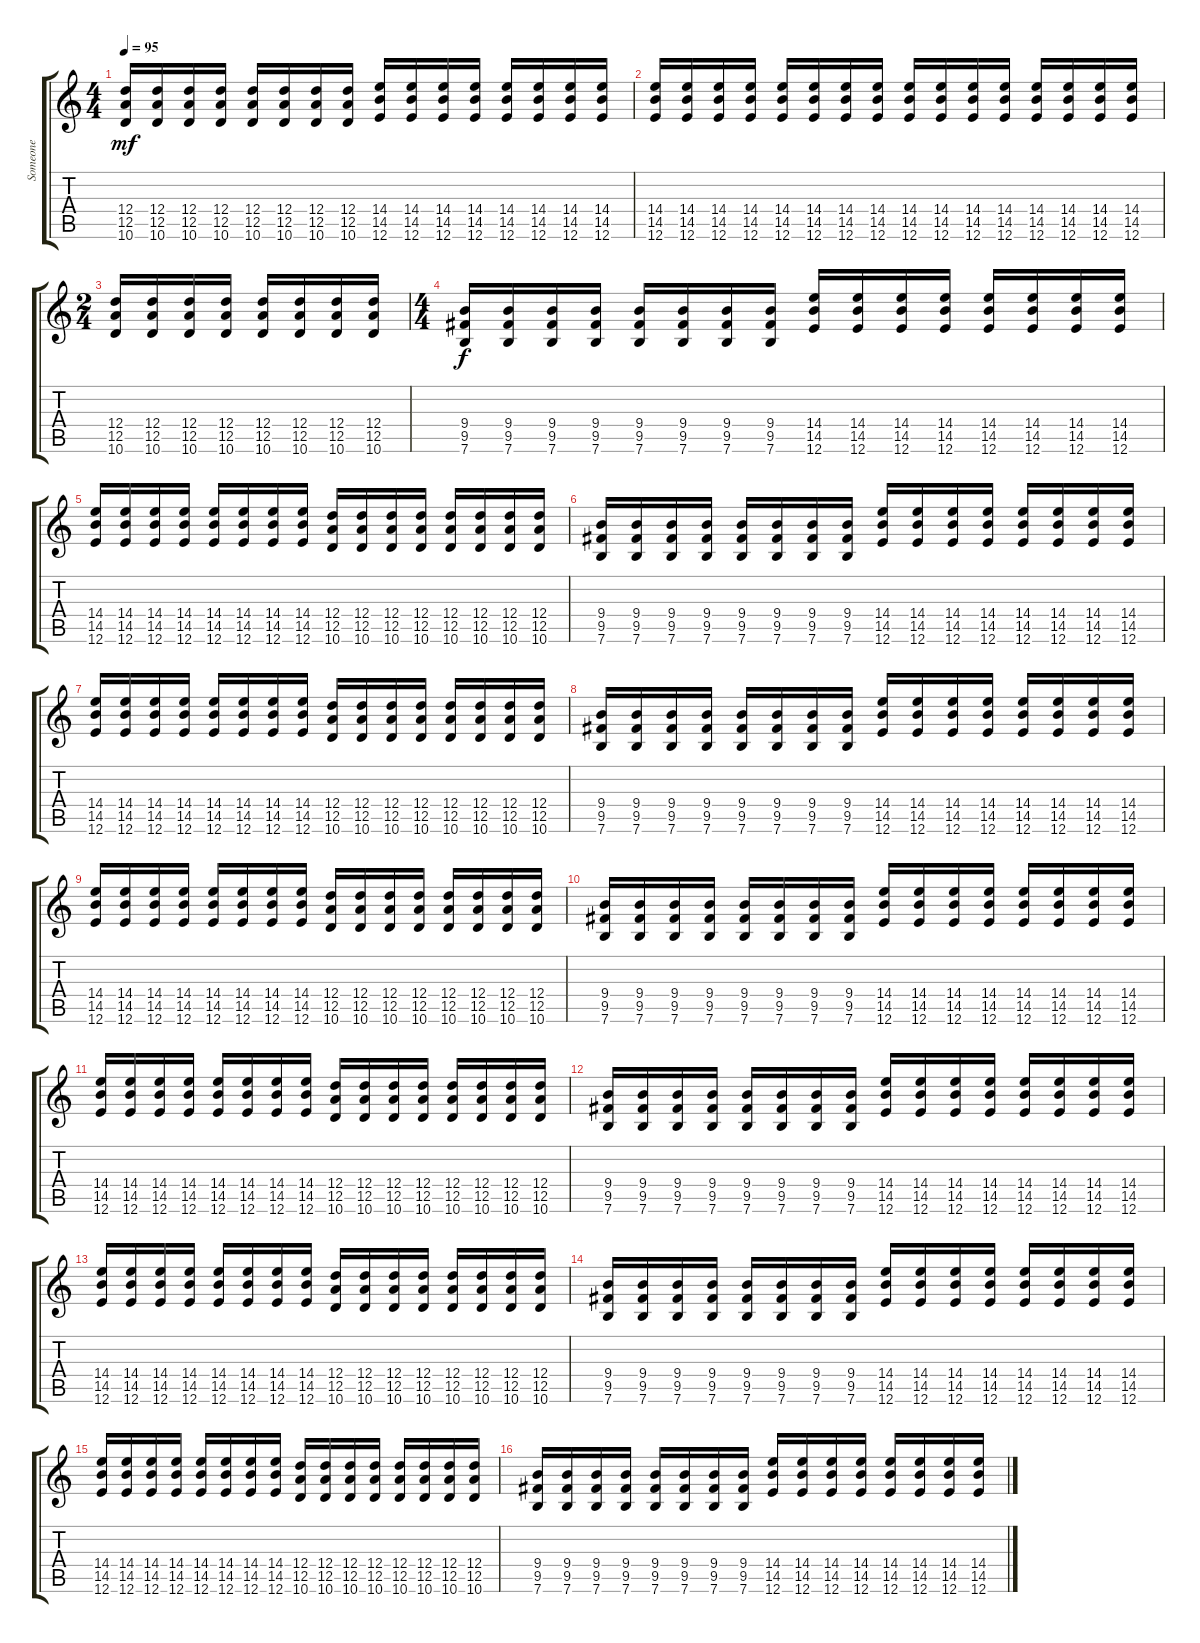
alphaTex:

\track ("Someone" "Someone") {instrument distortionguitar}
\staff {score tabs}
\tuning (E4 B3 G3 D3 A2 E2) {hide}
\ts (4 4)
\tempo 95
\clef g2
\ks c
(12.4 12.5 10.6).16{dy mf} (12.4 12.5 10.6).16 (12.4 12.5 10.6).16 (12.4 12.5 10.6).16 (12.4 12.5 10.6).16 (12.4 12.5 10.6).16 (12.4 12.5 10.6).16 (12.4 12.5 10.6).16 (14.4 14.5 12.6).16 (14.4 14.5 12.6).16 (14.4 14.5 12.6).16 (14.4 14.5 12.6).16 (14.4 14.5 12.6).16 (14.4 14.5 12.6).16 (14.4 14.5 12.6).16 (14.4 14.5 12.6).16 |
(14.4 14.5 12.6).16 (14.4 14.5 12.6).16 (14.4 14.5 12.6).16 (14.4 14.5 12.6).16 (14.4 14.5 12.6).16 (14.4 14.5 12.6).16 (14.4 14.5 12.6).16 (14.4 14.5 12.6).16 (14.4 14.5 12.6).16 (14.4 14.5 12.6).16 (14.4 14.5 12.6).16 (14.4 14.5 12.6).16 (14.4 14.5 12.6).16 (14.4 14.5 12.6).16 (14.4 14.5 12.6).16 (14.4 14.5 12.6).16 |
\ts (2 4)
(12.4 12.5 10.6).16 (12.4 12.5 10.6).16 (12.4 12.5 10.6).16 (12.4 12.5 10.6).16 (12.4 12.5 10.6).16 (12.4 12.5 10.6).16 (12.4 12.5 10.6).16 (12.4 12.5 10.6).16 |
\ts (4 4)
(9.4 9.5 7.6).16{dy f} (9.4 9.5 7.6).16 (9.4 9.5 7.6).16 (9.4 9.5 7.6).16 (9.4 9.5 7.6).16 (9.4 9.5 7.6).16 (9.4 9.5 7.6).16 (9.4 9.5 7.6).16 (14.4 14.5 12.6).16 (14.4 14.5 12.6).16 (14.4 14.5 12.6).16 (14.4 14.5 12.6).16 (14.4 14.5 12.6).16 (14.4 14.5 12.6).16 (14.4 14.5 12.6).16 (14.4 14.5 12.6).16 |
(14.4 14.5 12.6).16 (14.4 14.5 12.6).16 (14.4 14.5 12.6).16 (14.4 14.5 12.6).16 (14.4 14.5 12.6).16 (14.4 14.5 12.6).16 (14.4 14.5 12.6).16 (14.4 14.5 12.6).16 (12.4 12.5 10.6).16 (12.4 12.5 10.6).16 (12.4 12.5 10.6).16 (12.4 12.5 10.6).16 (12.4 12.5 10.6).16 (12.4 12.5 10.6).16 (12.4 12.5 10.6).16 (12.4 12.5 10.6).16 |
(9.4 9.5 7.6).16 (9.4 9.5 7.6).16 (9.4 9.5 7.6).16 (9.4 9.5 7.6).16 (9.4 9.5 7.6).16 (9.4 9.5 7.6).16 (9.4 9.5 7.6).16 (9.4 9.5 7.6).16 (14.4 14.5 12.6).16 (14.4 14.5 12.6).16 (14.4 14.5 12.6).16 (14.4 14.5 12.6).16 (14.4 14.5 12.6).16 (14.4 14.5 12.6).16 (14.4 14.5 12.6).16 (14.4 14.5 12.6).16 |
(14.4 14.5 12.6).16 (14.4 14.5 12.6).16 (14.4 14.5 12.6).16 (14.4 14.5 12.6).16 (14.4 14.5 12.6).16 (14.4 14.5 12.6).16 (14.4 14.5 12.6).16 (14.4 14.5 12.6).16 (12.4 12.5 10.6).16 (12.4 12.5 10.6).16 (12.4 12.5 10.6).16 (12.4 12.5 10.6).16 (12.4 12.5 10.6).16 (12.4 12.5 10.6).16 (12.4 12.5 10.6).16 (12.4 12.5 10.6).16 |
(9.4 9.5 7.6).16 (9.4 9.5 7.6).16 (9.4 9.5 7.6).16 (9.4 9.5 7.6).16 (9.4 9.5 7.6).16 (9.4 9.5 7.6).16 (9.4 9.5 7.6).16 (9.4 9.5 7.6).16 (14.4 14.5 12.6).16 (14.4 14.5 12.6).16 (14.4 14.5 12.6).16 (14.4 14.5 12.6).16 (14.4 14.5 12.6).16 (14.4 14.5 12.6).16 (14.4 14.5 12.6).16 (14.4 14.5 12.6).16 |
(14.4 14.5 12.6).16 (14.4 14.5 12.6).16 (14.4 14.5 12.6).16 (14.4 14.5 12.6).16 (14.4 14.5 12.6).16 (14.4 14.5 12.6).16 (14.4 14.5 12.6).16 (14.4 14.5 12.6).16 (12.4 12.5 10.6).16 (12.4 12.5 10.6).16 (12.4 12.5 10.6).16 (12.4 12.5 10.6).16 (12.4 12.5 10.6).16 (12.4 12.5 10.6).16 (12.4 12.5 10.6).16 (12.4 12.5 10.6).16 |
(9.4 9.5 7.6).16 (9.4 9.5 7.6).16 (9.4 9.5 7.6).16 (9.4 9.5 7.6).16 (9.4 9.5 7.6).16 (9.4 9.5 7.6).16 (9.4 9.5 7.6).16 (9.4 9.5 7.6).16 (14.4 14.5 12.6).16 (14.4 14.5 12.6).16 (14.4 14.5 12.6).16 (14.4 14.5 12.6).16 (14.4 14.5 12.6).16 (14.4 14.5 12.6).16 (14.4 14.5 12.6).16 (14.4 14.5 12.6).16 |
(14.4 14.5 12.6).16 (14.4 14.5 12.6).16 (14.4 14.5 12.6).16 (14.4 14.5 12.6).16 (14.4 14.5 12.6).16 (14.4 14.5 12.6).16 (14.4 14.5 12.6).16 (14.4 14.5 12.6).16 (12.4 12.5 10.6).16 (12.4 12.5 10.6).16 (12.4 12.5 10.6).16 (12.4 12.5 10.6).16 (12.4 12.5 10.6).16 (12.4 12.5 10.6).16 (12.4 12.5 10.6).16 (12.4 12.5 10.6).16 |
(9.4 9.5 7.6).16 (9.4 9.5 7.6).16 (9.4 9.5 7.6).16 (9.4 9.5 7.6).16 (9.4 9.5 7.6).16 (9.4 9.5 7.6).16 (9.4 9.5 7.6).16 (9.4 9.5 7.6).16 (14.4 14.5 12.6).16 (14.4 14.5 12.6).16 (14.4 14.5 12.6).16 (14.4 14.5 12.6).16 (14.4 14.5 12.6).16 (14.4 14.5 12.6).16 (14.4 14.5 12.6).16 (14.4 14.5 12.6).16 |
(14.4 14.5 12.6).16 (14.4 14.5 12.6).16 (14.4 14.5 12.6).16 (14.4 14.5 12.6).16 (14.4 14.5 12.6).16 (14.4 14.5 12.6).16 (14.4 14.5 12.6).16 (14.4 14.5 12.6).16 (12.4 12.5 10.6).16 (12.4 12.5 10.6).16 (12.4 12.5 10.6).16 (12.4 12.5 10.6).16 (12.4 12.5 10.6).16 (12.4 12.5 10.6).16 (12.4 12.5 10.6).16 (12.4 12.5 10.6).16 |
(9.4 9.5 7.6).16 (9.4 9.5 7.6).16 (9.4 9.5 7.6).16 (9.4 9.5 7.6).16 (9.4 9.5 7.6).16 (9.4 9.5 7.6).16 (9.4 9.5 7.6).16 (9.4 9.5 7.6).16 (14.4 14.5 12.6).16 (14.4 14.5 12.6).16 (14.4 14.5 12.6).16 (14.4 14.5 12.6).16 (14.4 14.5 12.6).16 (14.4 14.5 12.6).16 (14.4 14.5 12.6).16 (14.4 14.5 12.6).16 |
(14.4 14.5 12.6).16 (14.4 14.5 12.6).16 (14.4 14.5 12.6).16 (14.4 14.5 12.6).16 (14.4 14.5 12.6).16 (14.4 14.5 12.6).16 (14.4 14.5 12.6).16 (14.4 14.5 12.6).16 (12.4 12.5 10.6).16 (12.4 12.5 10.6).16 (12.4 12.5 10.6).16 (12.4 12.5 10.6).16 (12.4 12.5 10.6).16 (12.4 12.5 10.6).16 (12.4 12.5 10.6).16 (12.4 12.5 10.6).16 |
(9.4 9.5 7.6).16 (9.4 9.5 7.6).16 (9.4 9.5 7.6).16 (9.4 9.5 7.6).16 (9.4 9.5 7.6).16 (9.4 9.5 7.6).16 (9.4 9.5 7.6).16 (9.4 9.5 7.6).16 (14.4 14.5 12.6).16 (14.4 14.5 12.6).16 (14.4 14.5 12.6).16 (14.4 14.5 12.6).16 (14.4 14.5 12.6).16 (14.4 14.5 12.6).16 (14.4 14.5 12.6).16 (14.4 14.5 12.6).16
